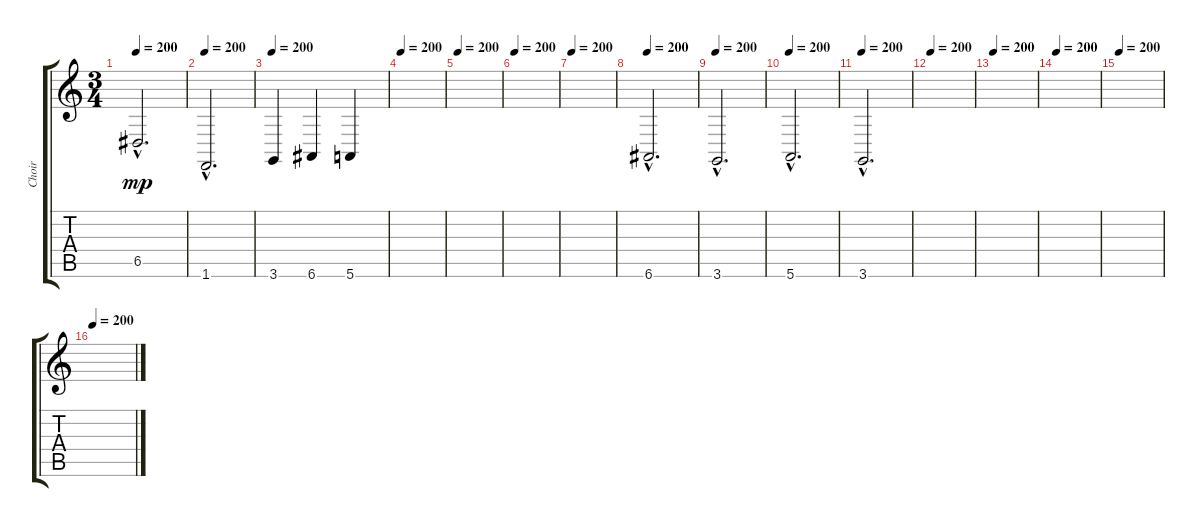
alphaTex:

\track ("Choir" "Choir") {instrument choiraahs}
\staff {score tabs}
\tuning (E4 B3 G3 D3 A2 E2) {hide}
\ts (3 4)
\tempo 200
\clef g2
\ks c
6.5{hac}.2{d dy mp} |
\tempo 200
1.6{hac}.2{d} |
\tempo 200
3.6.4 6.6.4 5.6.4 |
\tempo 200
|
\tempo 200
|
\tempo 200
|
\tempo 200
|
\tempo 200
6.6{hac}.2{d volume 11 instrument oboe} |
\tempo 200
3.6{hac}.2{d} |
\tempo 200
5.6{hac}.2{d} |
\tempo 200
3.6{hac}.2{d} |
\tempo 200
|
\tempo 200
|
\tempo 200
|
\tempo 200
|
\tempo 200
